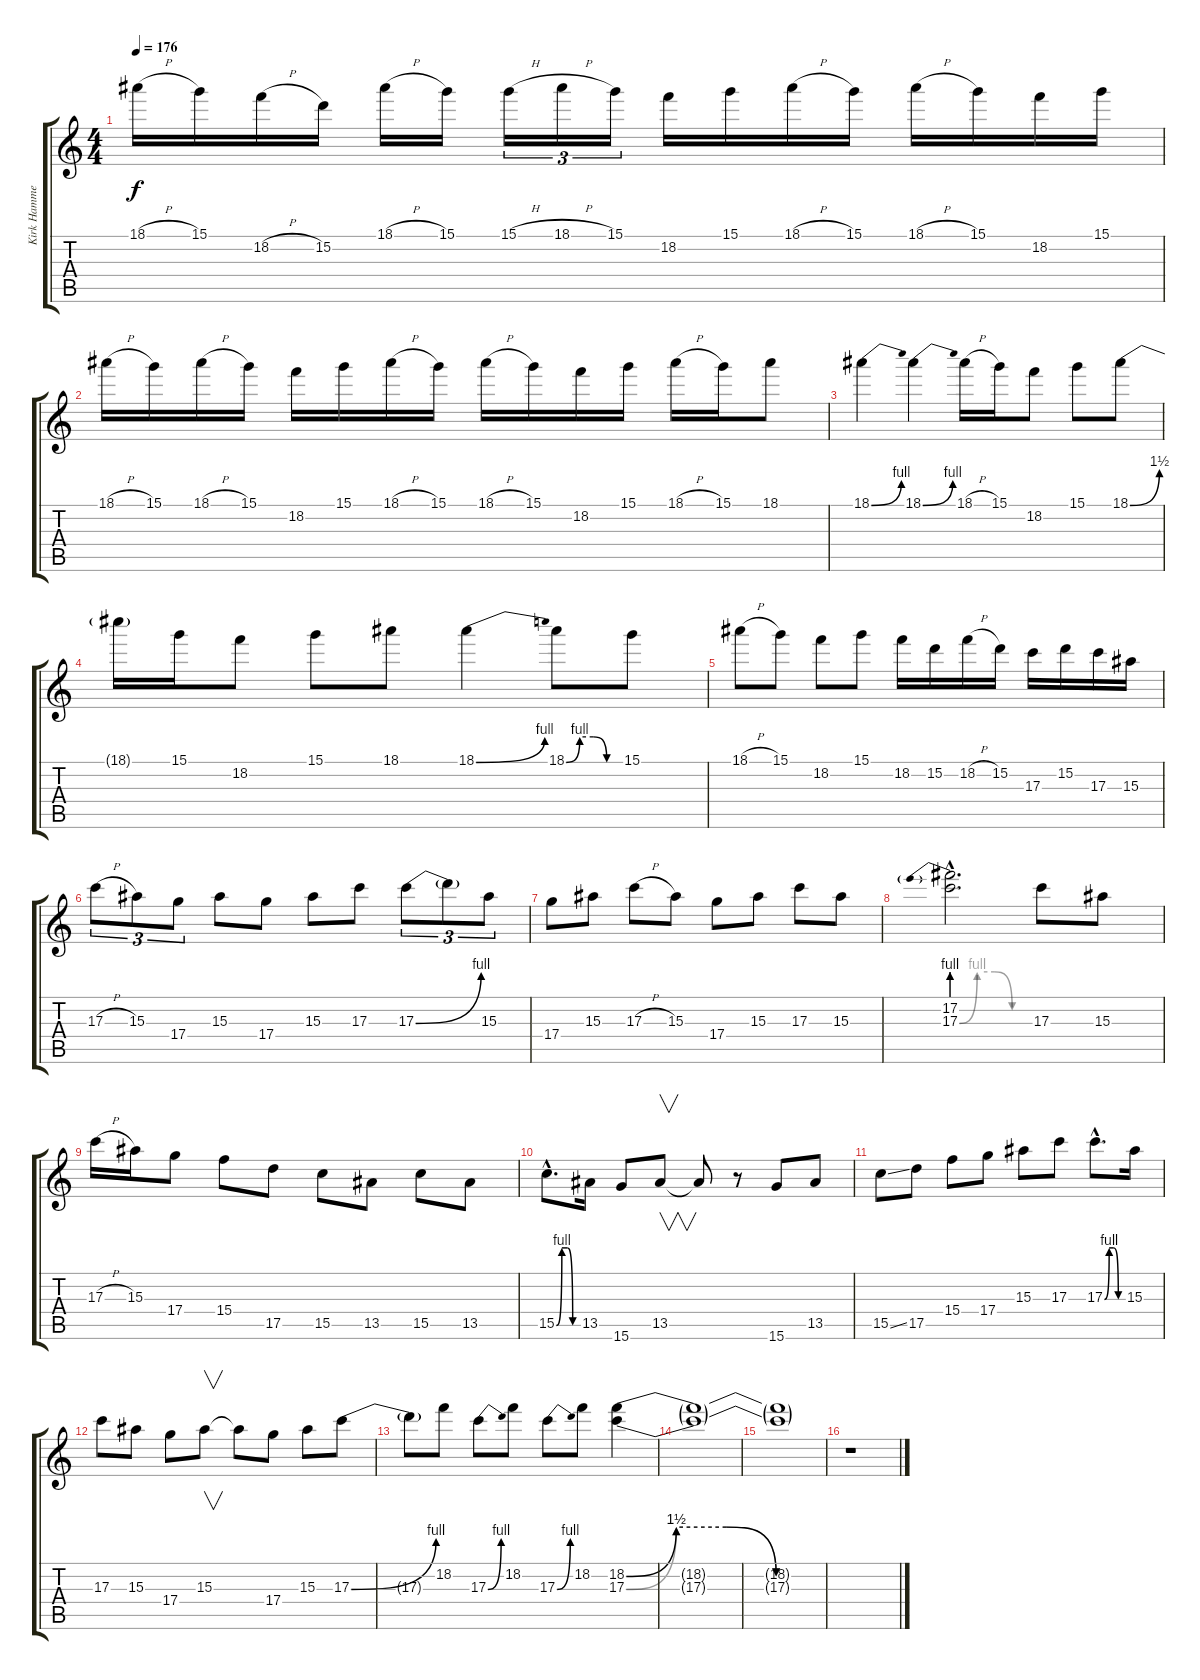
\track ("Kirk Hammet" "Kirk Hamme") {instrument overdrivenguitar}
\staff {score tabs}
\tuning (E4 B3 G3 D3 A2 E2) {hide}
\ts (4 4)
\tempo 176
\clef g2
\ks c
18.1{h}.16{dy f} 15.1.16 18.2{h}.16 15.2.16 18.1{h}.16 15.1.16 15.1{h}.16{tu (3 2)} 18.1{h}.16{tu (3 2)} 15.1.16{tu (3 2)} 18.2.16 15.1.16 18.1{h}.16 15.1.16 18.1{h}.16 15.1.16 18.2.16 15.1.16 |
18.1{h}.16 15.1.16 18.1{h}.16 15.1.16 18.2.16 15.1.16 18.1{h}.16 15.1.16 18.1{h}.16 15.1.16 18.2.16 15.1.16 18.1{h}.16 15.1.16 18.1.8 |
18.1{be (bend 0 0 60 4)}.4 18.1{be (bend 0 0 60 4)}.4 18.1{h}.16 15.1.16 18.2.8 15.1.8 18.1{be (bend 0 0 60 6)}.8 |
18.1{t}.16 15.1.16 18.2.8 15.1.8 18.1.8 18.1{be (bend 0 0 60 4)}.4 18.1{be (custom 0 0 15 4 30 4 45 0 60 0)}.8 15.1.8 |
18.1{h}.8 15.1.8 18.2.8 15.1.8 18.2.16 15.2.16 18.2{h}.16 15.2.16 17.3.16 15.2.16 17.3.16 15.3.16 |
17.3{h}.8{tu (3 2)} 15.3.8{tu (3 2)} 17.4.8{tu (3 2)} 15.3.8 17.4.8 15.3.8 17.3.8 17.3{be (bend 0 0 60 4)}.8{tu (3 2)} 17.3{t}.8{tu (3 2)} 15.3.8{tu (3 2)} |
17.4.8 15.3.8 17.3{h}.8 15.3.8 17.4.8 15.3.8 17.3.8 15.3.8 |
(17.2{be (prebend 0 4 60 4) hac} 17.3{be (custom 0 0 15 4 30 4 45 0 60 0) hac}).2{d} 17.3.8 15.3.8 |
17.3{h}.16 15.3.16 17.4.8 15.4.8 17.5.8 15.5.8 13.5.8 15.5.8 13.5.8 |
15.5{be (custom 0 0 15 4 30 4 45 0 60 0) hac}.8{d} 13.5.16 15.6.8 13.5.8{v} 13.5{t}.8 r.8 15.6.8 13.5.8 |
15.5{ss}.8{volume 8} 17.5.8 15.4.8 17.4.8 15.3.8 17.3.8 17.3{be (custom 0 0 15 4 30 4 45 0 60 0) hac}.8{d} 15.3.16 |
17.3.8 15.3.8 17.4.8 15.3.8{v} 15.3{t}.8 17.4.8 15.3.8 17.3{be (bend 0 0 60 4)}.8 |
17.3{t}.8 18.2.8 17.3{be (bend 0 0 60 4)}.8 18.2.8 17.3{be (bend 0 0 60 4)}.8 18.2.8 (18.2{be (custom 0 0 15 6 30 6 45 0 60 0)} 17.3{be (custom 0 0 15 6 30 6 45 0 60 0)}).4 |
(18.2{t} 17.3{t}).1 |
(18.2{t} 17.3{t}).1 |
r.1
